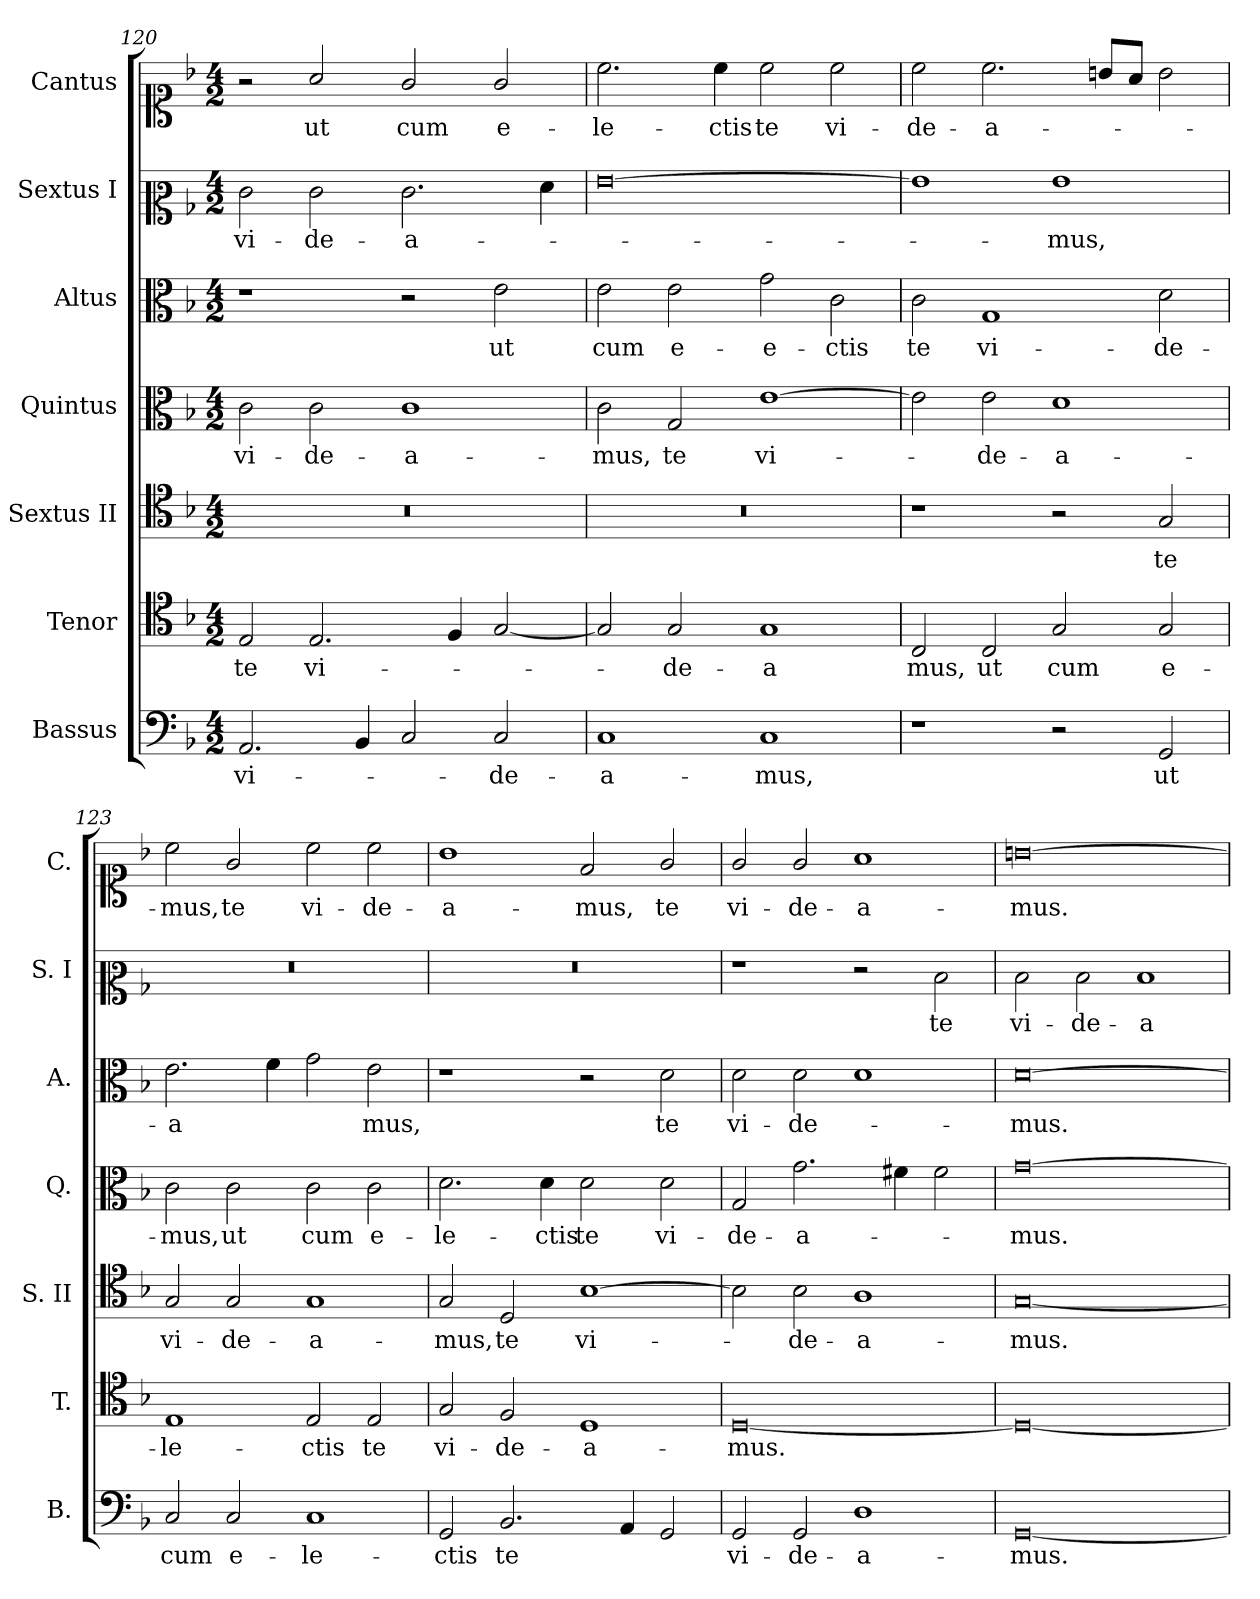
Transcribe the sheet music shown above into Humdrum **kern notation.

**kern	**text	**kern	**text	**kern	**text	**kern	**text	**kern	**text	**kern	**text	**kern	**text
*part7	*part7	*part6	*part6	*part5	*part5	*part4	*part4	*part3	*part3	*part2	*part2	*part1	*part1
*staff7	*staff7	*staff6	*staff6	*staff5	*staff5	*staff4	*staff4	*staff3	*staff3	*staff2	*staff2	*staff1	*staff1
*I"Bassus	*	*I"Tenor	*	*I"Sextus II	*	*I"Quintus	*	*I"Altus	*	*I"Sextus I	*	*I"Cantus	*
*I'B.	*	*I'T.	*	*I'S. II	*	*I'Q.	*	*I'A.	*	*I'S. I	*	*I'C.	*
*clefF4	*	*clefC4	*	*clefC4	*	*clefC3	*	*clefC3	*	*clefC2	*	*clefC1	*
*k[b-]	*	*k[b-]	*	*k[b-]	*	*k[b-]	*	*k[b-]	*	*k[b-]	*	*k[b-]	*
*M4/2	*	*M4/2	*	*M4/2	*	*M4/2	*	*M4/2	*	*M4/2	*	*M4/2	*
=120	=120	=120	=120	=120	=120	=120	=120	=120	=120	=120	=120	=120	=120
2.AA/	vi-	2E/	te	0r	.	2c\	vi-	1r	.	2e\	vi-	2r	.
.	.	2.E/	vi-	.	.	2c\	-de-	.	.	2e\	-de-	2a/	ut
4BB-/	.	.	.	.	.	.	.	.	.	.	.	.	.
2C/	.	.	.	.	.	1c	-a-	2r	.	2.e\	-a-	2g/	cum
.	.	4F/	.	.	.	.	.	.	.	.	.	.	.
2C/	-de-	[2G/	.	.	.	.	.	2e\	ut	.	.	2g/	e-
.	.	.	.	.	.	.	.	.	.	4f\	.	.	.
=121	=121	=121	=121	=121	=121	=121	=121	=121	=121	=121	=121	=121	=121
1C	a-	2G/]	.	0r	.	2c\	-mus,	2e\	cum	[0g	.	2.cc\	-le-
.	.	2G/	-de-	.	.	2G/	te	2e\	e-	.	.	.	.
.	.	.	.	.	.	.	.	.	.	.	.	4cc\	-ctis
1C	-mus,	1G	-a	.	.	[1e	vi-	2g\	-e-	.	.	2cc\	te
.	.	.	.	.	.	.	.	2c\	-ctis	.	.	2cc\	vi-
=122	=122	=122	=122	=122	=122	=122	=122	=122	=122	=122	=122	=122	=122
1r	.	2C/	mus,	1r	.	2e\]	.	2c\	te	1g]	.	2cc\	-de-
.	.	2C/	ut	.	.	2e\	-de-	1G	vi-	.	.	2.cc\	-a-
2r	.	2G/	cum	2r	.	1d	-a-	.	.	1g	-mus,	.	.
.	.	.	.	.	.	.	.	.	.	.	.	8bn/L	.
.	.	.	.	.	.	.	.	.	.	.	.	8a/J	.
2GG/	ut	2G/	e-	2G/	te	.	.	2d\	-de-	.	.	2b\	.
=123	=123	=123	=123	=123	=123	=123	=123	=123	=123	=123	=123	=123	=123
2C/	cum	1E	-le-	2G/	vi-	2c\	-mus,	2.e\	-a	0r	.	2cc\	-mus,
2C/	e-	.	.	2G/	-de-	2c\	ut	.	.	.	.	2g/	te
.	.	.	.	.	.	.	.	4f\	.	.	.	.	.
1C	-le-	2E/	-ctis	1G	-a-	2c\	cum	2g\	.	.	.	2cc\	vi-
.	.	2E/	te	.	.	2c\	e-	2e\	mus,	.	.	2cc\	-de-
!!LO:LB:g=z
=124	=124	=124	=124	=124	=124	=124	=124	=124	=124	=124	=124	=124	=124
2GG/	-ctis	2G/	vi-	2G/	-mus,	2.d\	-le-	1r	.	0r	.	1b-	-a-
2.BB-/	te	2F/	-de-	2D/	te	.	.	.	.	.	.	.	.
.	.	.	.	.	.	4d\	-ctis	.	.	.	.	.	.
.	.	1D	-a-	[1B-	vi-	2d\	te	2r	.	.	.	2f/	-mus,
4AA/	.	.	.	.	.	.	.	.	.	.	.	.	.
2GG/	.	.	.	.	.	2d\	vi-	2d\	te	.	.	2g/	te
=125	=125	=125	=125	=125	=125	=125	=125	=125	=125	=125	=125	=125	=125
2GG/	vi-	[0D	-mus.	2B-\]	.	2G/	-de-	2d\	vi-	1r	.	2g/	vi-
2GG/	-de-	.	.	2B-\	-de-	2.g\	-a-	2d\	-de-	.	.	2g/	-de-
1D	-a-	.	.	1A	-a-	.	.	1d	.	2r	.	1a	-a-
.	.	.	.	.	.	4f#X\	.	.	.	.	.	.	.
.	.	.	.	.	.	2f#\	.	.	.	2d\	te	.	.
=126	=126	=126	=126	=126	=126	=126	=126	=126	=126	=126	=126	=126	=126
[0GG	-mus.	0D_	.	[0G	-mus.	[0g	-mus.	[0d	-mus.	2d\	vi-	[0bn	-mus.
.	.	.	.	.	.	.	.	.	.	2d\	-de-	.	.
.	.	.	.	.	.	.	.	.	.	1d	-a-	.	.
=	=	=	=	=	=	=	=	=	=	=	=	=	=
*-	*-	*-	*-	*-	*-	*-	*-	*-	*-	*-	*-	*-	*-
